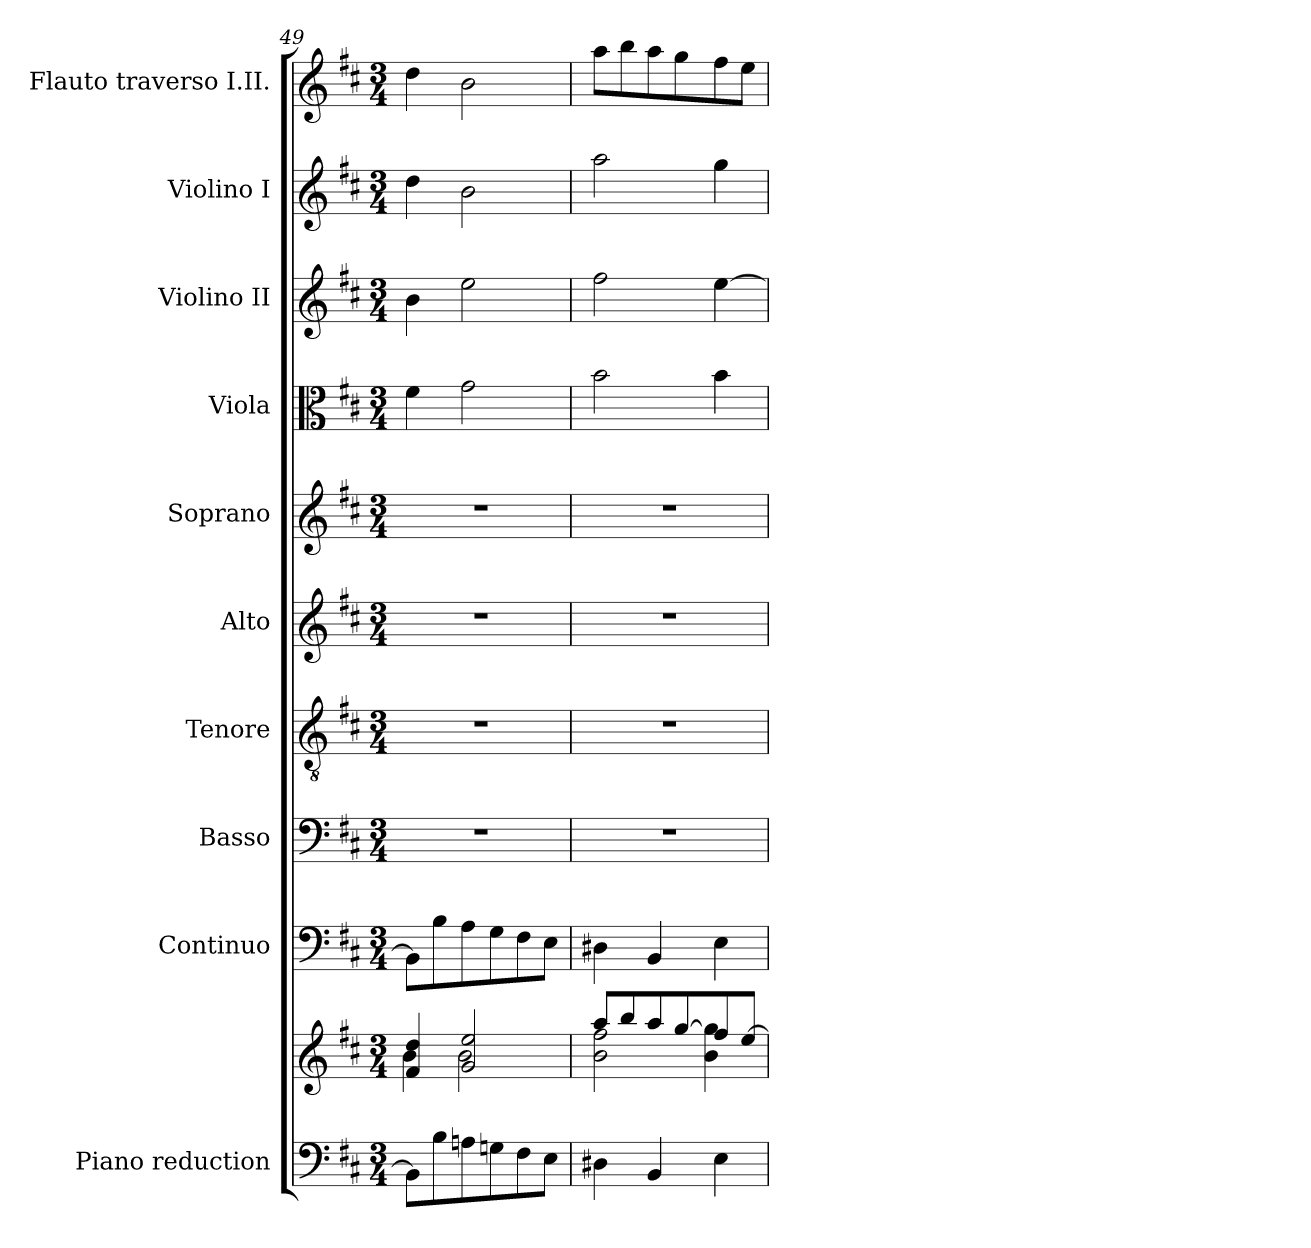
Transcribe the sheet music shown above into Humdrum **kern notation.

**kern	**kern	**kern	**kern	**kern	**kern	**kern	**kern	**kern	**kern	**kern
*part10	*part10	*part9	*part8	*part7	*part6	*part5	*part4	*part3	*part2	*part1
*staff11	*staff10	*staff9	*staff8	*staff7	*staff6	*staff5	*staff4	*staff3	*staff2	*staff1
*I"Piano reduction	*	*I"Continuo	*I"Basso	*I"Tenore	*I"Alto	*I"Soprano	*I"Viola	*I"Violino II	*I"Violino I	*I"Flauto traverso I.II.
*I'Pno	*	*	*	*	*	*	*I'Vla	*I'Vln	*I'Vln	*I'Fl
*clefF4	*clefG2	*clefF4	*clefF4	*clefGv2	*clefG2	*clefG2	*clefC3	*clefG2	*clefG2	*clefG2
*k[f#c#]	*k[f#c#]	*k[f#c#]	*k[f#c#]	*k[f#c#]	*k[f#c#]	*k[f#c#]	*k[f#c#]	*k[f#c#]	*k[f#c#]	*k[f#c#]
*M3/4	*M3/4	*M3/4	*M3/4	*M3/4	*M3/4	*M3/4	*M3/4	*M3/4	*M3/4	*M3/4
=49	=49	=49	=49	=49	=49	=49	=49	=49	=49	=49
*	*^	*	*	*	*	*	*	*	*	*
8BB\L]	4f#/ 4dd/	4b\	8BB\L]	2.r	2.r	2.r	2.r	4f#\	4b\	4dd\	4dd\
8B\	.	.	8B\	.	.	.	.	.	.	.	.
8An\	2g/ 2ee/	2b\	8A\	.	.	.	.	2g\	2ee\	2b\	2b\
8Gn\	.	.	8G\	.	.	.	.	.	.	.	.
8F#\	.	.	8F#\	.	.	.	.	.	.	.	.
8E\J	.	.	8E\J	.	.	.	.	.	.	.	.
=50	=50	=50	=50	=50	=50	=50	=50	=50	=50	=50	=50
4D#X\	8aa/L	2b\ 2ff#\	4D#X\	2.r	2.r	2.r	2.r	2b\	2ff#\	2aa\	8aa\L
.	8bb/	.	.	.	.	.	.	.	.	.	8bb\
4BB/	8aa/	.	4BB/	.	.	.	.	.	.	.	8aa\
.	[8gg/	.	.	.	.	.	.	.	.	.	8gg\
4E\	8ff#/	4b\ 4gg\]	4E\	.	.	.	.	4b\	[4ee\	4gg\	8ff#\
.	[8ee/J	.	.	.	.	.	.	.	.	.	8ee\J
*	*v	*v	*	*	*	*	*	*	*	*	*
=	=	=	=	=	=	=	=	=	=	=
*-	*-	*-	*-	*-	*-	*-	*-	*-	*-	*-
